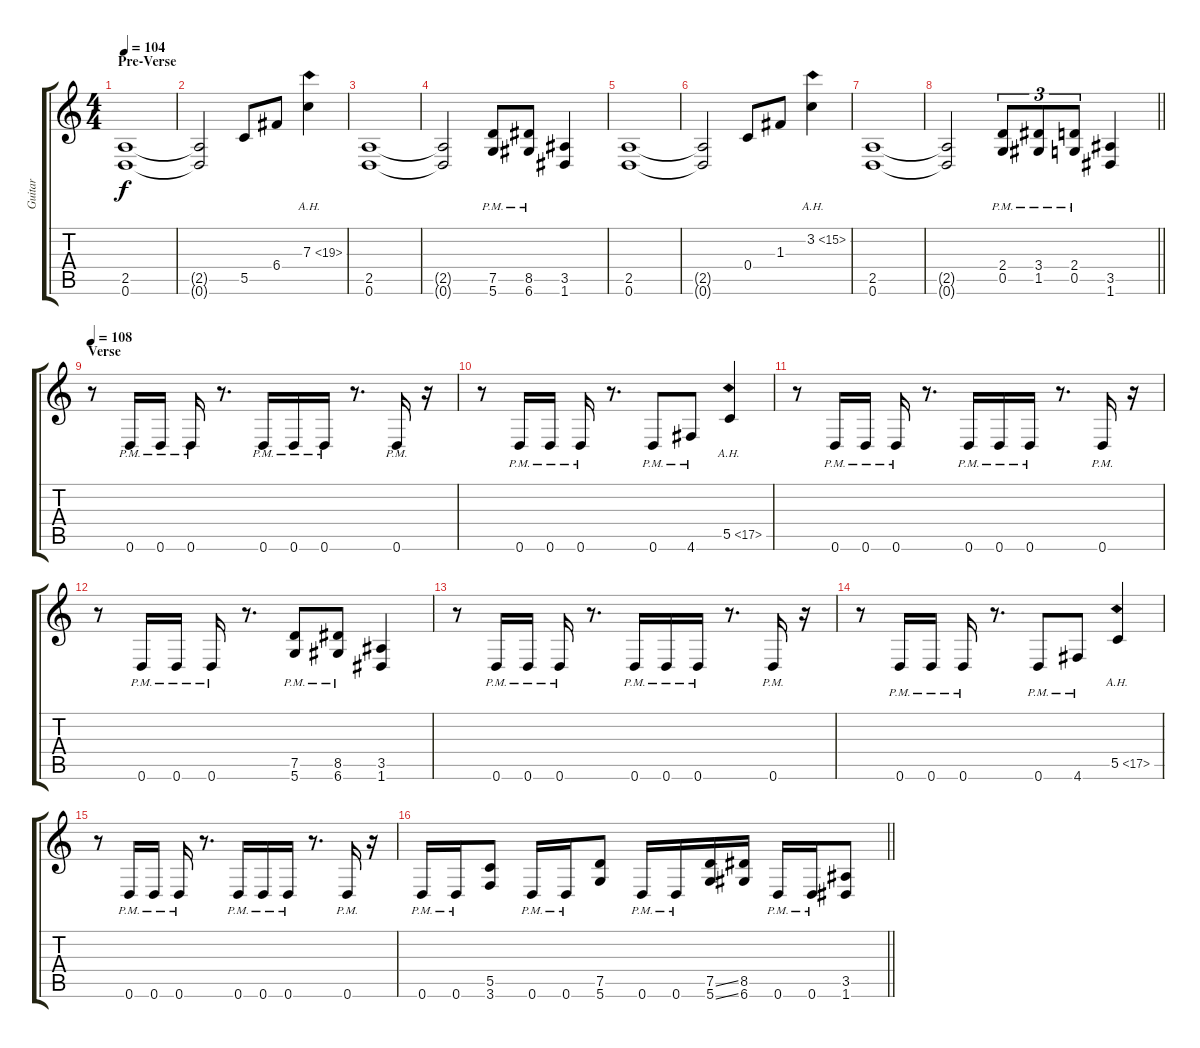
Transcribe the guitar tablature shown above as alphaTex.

\track ("Guitar" "Guitar") {instrument electricguitarjazz}
\staff {score tabs}
\tuning (D4 A3 F3 C3 G2 D2) {hide}
\ts (4 4)
\section ("" "Pre-Verse")
\tempo 104
\clef g2
\ks c
(2.5 0.6).1{dy f} |
(2.5{t} 0.6{t}).2 5.5.8 6.4.8 7.3{ah 12}.4 |
(2.5 0.6).1 |
(2.5{t} 0.6{t}).2 (7.5{pm} 5.6{pm}).8 (8.5{pm} 6.6{pm}).8 (3.5 1.6).4 |
(2.5 0.6).1 |
(2.5{t} 0.6{t}).2 0.4.8 1.3.8 3.2{ah 12}.4 |
(2.5 0.6).1 |
\barLineRight lightlight
(2.5{t} 0.6{t}).2 (2.4{pm} 0.5{pm}).8{tu (3 2)} (3.4{pm} 1.5{pm}).8{tu (3 2)} (2.4{pm} 0.5{pm}).8{tu (3 2)} (3.5 1.6).4 |
\section ("" "Verse")
\tempo 108
r.8 0.6{pm}.16 0.6{pm}.16 0.6{pm}.16 r.8{d} 0.6{pm}.16 0.6{pm}.16 0.6{pm}.16 r.8{d} 0.6{pm}.16 r.16 |
r.8 0.6{pm}.16 0.6{pm}.16 0.6{pm}.16 r.8{d} 0.6{pm}.8 4.6{pm}.8 5.5{ah 12}.4 |
r.8 0.6{pm}.16 0.6{pm}.16 0.6{pm}.16 r.8{d} 0.6{pm}.16 0.6{pm}.16 0.6{pm}.16 r.8{d} 0.6{pm}.16 r.16 |
r.8 0.6{pm}.16 0.6{pm}.16 0.6{pm}.16 r.8{d} (7.5{pm} 5.6{pm}).8 (8.5{pm} 6.6{pm}).8 (3.5 1.6).4 |
r.8 0.6{pm}.16 0.6{pm}.16 0.6{pm}.16 r.8{d} 0.6{pm}.16 0.6{pm}.16 0.6{pm}.16 r.8{d} 0.6{pm}.16 r.16 |
r.8 0.6{pm}.16 0.6{pm}.16 0.6{pm}.16 r.8{d} 0.6{pm}.8 4.6{pm}.8 5.5{ah 12}.4 |
r.8 0.6{pm}.16 0.6{pm}.16 0.6{pm}.16 r.8{d} 0.6{pm}.16 0.6{pm}.16 0.6{pm}.16 r.8{d} 0.6{pm}.16 r.16 |
\barLineRight lightlight
0.6{pm}.16 0.6{pm}.16 (5.5 3.6).8 0.6{pm}.16 0.6{pm}.16 (7.5 5.6).8 0.6{pm}.16 0.6{pm}.16 (7.5{ss} 5.6{ss}).16 (8.5 6.6).16 0.6{pm}.16 0.6{pm}.16 (3.5 1.6).8
